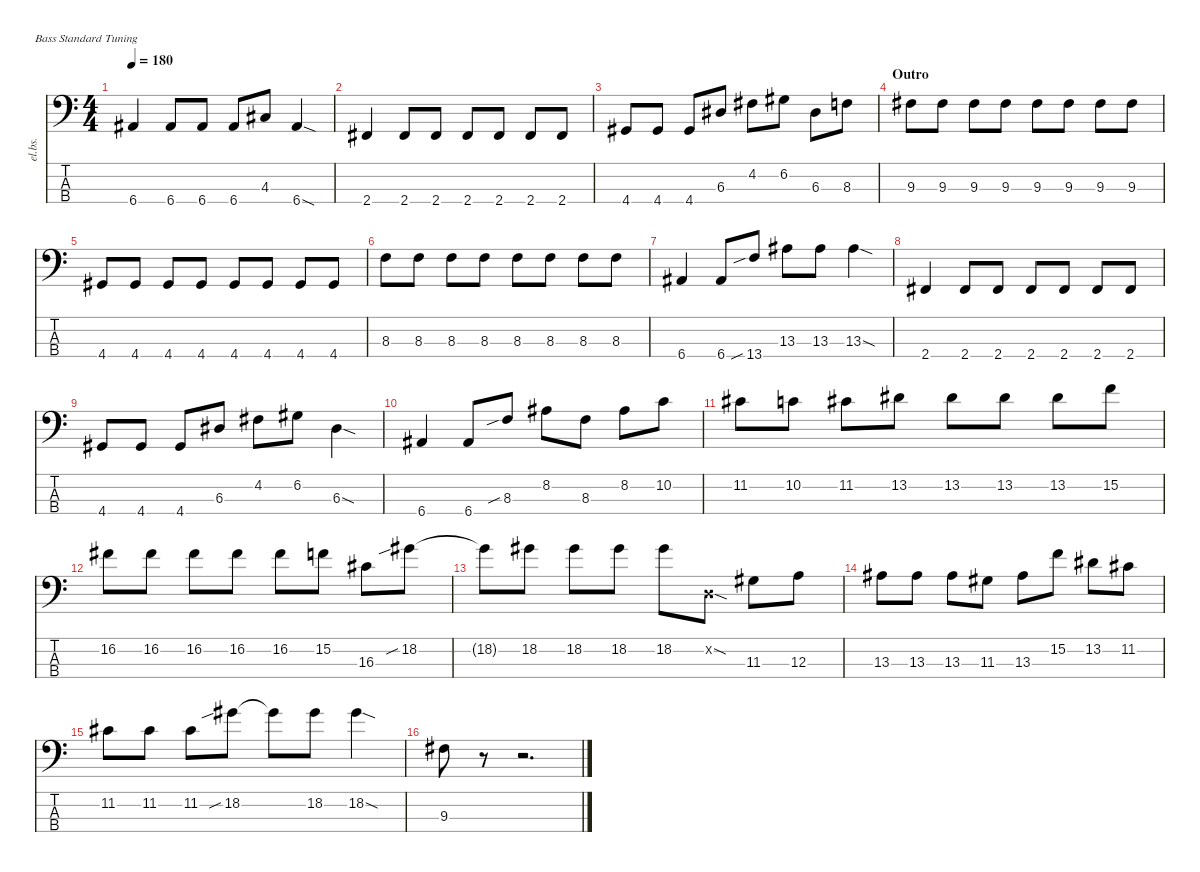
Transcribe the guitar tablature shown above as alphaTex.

\defaultSystemsLayout 4
\hideDynamics
\bracketExtendMode nobrackets
\track ("Electric Bass" "el.bs.") {mute instrument electricbassfinger}
\staff {score tabs}
\tuning (G2 D2 A1 E1)
\ts (4 4)
\tempo 180
\clef f4
\ks c
6.4{acc #}.4{dy mf beam Up} 6.4{acc #}.8{beam Up} 6.4{acc #}.8{beam Up} 6.4{acc #}.8{beam Up} 4.3{acc #}.8{beam Up} 6.4{sod acc #}.4{beam Up} |
2.4{acc #}.4{beam Up} 2.4{acc #}.8{beam Up} 2.4{acc #}.8{beam Up} 2.4{acc #}.8{beam Up} 2.4{acc #}.8{beam Up} 2.4{acc #}.8{beam Up} 2.4{acc #}.8{beam Up} |
4.4{acc #}.8{beam Up} 4.4{acc #}.8{beam Up} 4.4{acc #}.8{beam Up} 6.3{acc #}.8{beam Up} 4.2{acc #}.8{beam Down} 6.2{acc #}.8{beam Down} 6.3{acc #}.8{beam Down} 8.3.8{beam Down} |
\section ("" "Outro")
9.3{acc #}.8{beam Down} 9.3{acc #}.8{beam Down} 9.3{acc #}.8{beam Down} 9.3{acc #}.8{beam Down} 9.3{acc #}.8{beam Down} 9.3{acc #}.8{beam Down} 9.3{acc #}.8{beam Down} 9.3{acc #}.8{beam Down} |
4.4{acc #}.8{beam Up} 4.4{acc #}.8{beam Up} 4.4{acc #}.8{beam Up} 4.4{acc #}.8{beam Up} 4.4{acc #}.8{beam Up} 4.4{acc #}.8{beam Up} 4.4{acc #}.8{beam Up} 4.4{acc #}.8{beam Up} |
8.3.8{beam Down} 8.3.8{beam Down} 8.3.8{beam Down} 8.3.8{beam Down} 8.3.8{beam Down} 8.3.8{beam Down} 8.3.8{beam Down} 8.3.8{beam Down} |
6.4{acc #}.4{beam Up} 6.4{acc #}.8{beam Up} 13.4{sib}.8{beam Up} 13.3{acc #}.8{beam Down} 13.3{acc #}.8{beam Down} 13.3{sod acc #}.4{beam Down} |
2.4{acc #}.4{beam Up} 2.4{acc #}.8{beam Up} 2.4{acc #}.8{beam Up} 2.4{acc #}.8{beam Up} 2.4{acc #}.8{beam Up} 2.4{acc #}.8{beam Up} 2.4{acc #}.8{beam Up} |
4.4{acc #}.8{beam Up} 4.4{acc #}.8{beam Up} 4.4{acc #}.8{beam Up} 6.3{acc #}.8{beam Up} 4.2{acc #}.8{beam Down} 6.2{acc #}.8{beam Down} 6.3{sod acc #}.4{beam Down} |
6.4{acc #}.4{beam Up} 6.4{acc #}.8{beam Up} 8.3{sib}.8{beam Up} 8.2{acc #}.8{beam Down} 8.3.8{beam Down} 8.2{acc #}.8{beam Down} 10.2.8{beam Down} |
11.2{acc #}.8{beam Down} 10.2.8{beam Down} 11.2{acc #}.8{beam Down} 13.2{acc #}.8{beam Down} 13.2{acc #}.8{beam Down} 13.2{acc #}.8{beam Down} 13.2{acc #}.8{beam Down} 15.2.8{beam Down} |
16.2{acc #}.8{beam Down} 16.2{acc #}.8{beam Down} 16.2{acc #}.8{beam Down} 16.2{acc #}.8{beam Down} 16.2{acc #}.8{beam Down} 15.2.8{beam Down} 16.3{acc #}.8{beam Down} 18.2{sib acc #}.8{beam Down} |
18.2{t acc #}.8{beam Down} 18.2{acc #}.8{beam Down} 18.2{acc #}.8{beam Down} 18.2{acc #}.8{beam Down} 18.2{acc #}.8{beam Down} 0.2{sod x}.8{beam Down} 11.3{acc #}.8{beam Down} 12.3.8{beam Down} |
13.3{acc #}.8{beam Down} 13.3{acc #}.8{beam Down} 13.3{acc #}.8{beam Down} 11.3{acc #}.8{beam Down} 13.3{acc #}.8{beam Down} 15.2.8{beam Down} 13.2{acc #}.8{beam Down} 11.2{acc #}.8{beam Down} |
11.2{acc #}.8{beam Down} 11.2{acc #}.8{beam Down} 11.2{acc #}.8{beam Down} 18.2{sib acc #}.8{beam Down} 18.2{t acc #}.8{beam Down} 18.2{acc #}.8{beam Down} 18.2{sod acc #}.4{beam Down} |
9.3{acc #}.8{beam Down} r.8{beam Down} r.2{d beam Down}
